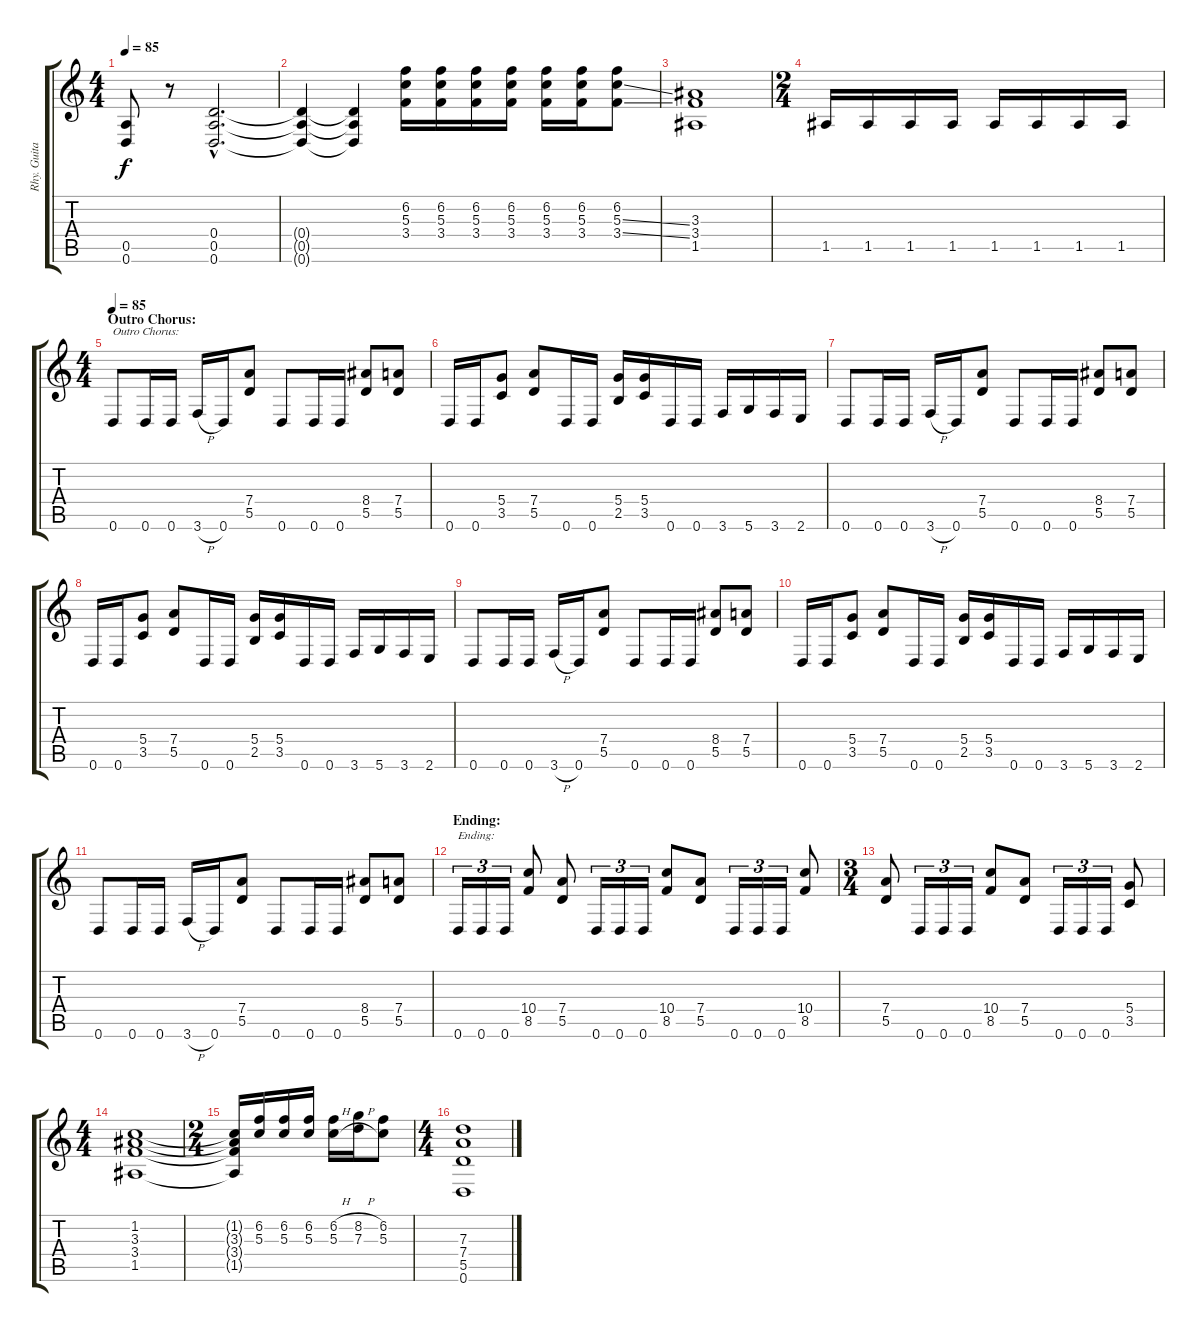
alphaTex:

\track ("Rhy. Guitar 1" "Rhy. Guita") {instrument overdrivenguitar}
\staff {score tabs}
\tuning (E4 B3 G3 D3 A2 D2) {hide}
\ts (4 4)
\tempo 85
\clef g2
\ks c
(0.5 0.6).8{dy f} r.8 (0.4{hac} 0.5{hac} 0.6{hac}).2{d} |
(0.4{t} 0.5{t} 0.6{t}).4 (0.4{t} 0.5{t} 0.6{t}).4 (6.2 5.3 3.4).16 (6.2 5.3 3.4).16 (6.2 5.3 3.4).16 (6.2 5.3 3.4).16 (6.2 5.3 3.4).16 (6.2 5.3 3.4).16 (6.2 5.3{ss} 3.4{ss}).8 |
(3.3 3.4 1.5).1 |
\ts (2 4)
1.5.16 1.5.16 1.5.16 1.5.16 1.5.16 1.5.16 1.5.16 1.5.16 |
\ts (4 4)
\section ("" "Outro Chorus:")
\tempo 85
0.6.8{txt "Outro Chorus:"} 0.6.16 0.6.16 3.6{h}.16 0.6.16 (7.4 5.5).8 0.6.8 0.6.16 0.6.16 (8.4 5.5).8 (7.4 5.5).8 |
0.6.16 0.6.16 (5.4 3.5).8 (7.4 5.5).8 0.6.16 0.6.16 (5.4 2.5).16 (5.4 3.5).16 0.6.16 0.6.16 3.6.16 5.6.16 3.6.16 2.6.16 |
0.6.8 0.6.16 0.6.16 3.6{h}.16 0.6.16 (7.4 5.5).8 0.6.8 0.6.16 0.6.16 (8.4 5.5).8 (7.4 5.5).8 |
0.6.16 0.6.16 (5.4 3.5).8 (7.4 5.5).8 0.6.16 0.6.16 (5.4 2.5).16 (5.4 3.5).16 0.6.16 0.6.16 3.6.16 5.6.16 3.6.16 2.6.16 |
0.6.8 0.6.16 0.6.16 3.6{h}.16 0.6.16 (7.4 5.5).8 0.6.8 0.6.16 0.6.16 (8.4 5.5).8 (7.4 5.5).8 |
0.6.16 0.6.16 (5.4 3.5).8 (7.4 5.5).8 0.6.16 0.6.16 (5.4 2.5).16 (5.4 3.5).16 0.6.16 0.6.16 3.6.16 5.6.16 3.6.16 2.6.16 |
0.6.8 0.6.16 0.6.16 3.6{h}.16 0.6.16 (7.4 5.5).8 0.6.8 0.6.16 0.6.16 (8.4 5.5).8 (7.4 5.5).8 |
\section ("" "Ending:")
0.6.16{tu (3 2) txt "Ending:"} 0.6.16{tu (3 2)} 0.6.16{tu (3 2)} (10.4 8.5).8 (7.4 5.5).8 0.6.16{tu (3 2)} 0.6.16{tu (3 2)} 0.6.16{tu (3 2)} (10.4 8.5).8 (7.4 5.5).8 0.6.16{tu (3 2)} 0.6.16{tu (3 2)} 0.6.16{tu (3 2)} (10.4 8.5).8 |
\ts (3 4)
(7.4 5.5).8 0.6.16{tu (3 2)} 0.6.16{tu (3 2)} 0.6.16{tu (3 2)} (10.4 8.5).8 (7.4 5.5).8 0.6.16{tu (3 2)} 0.6.16{tu (3 2)} 0.6.16{tu (3 2)} (5.4 3.5).8 |
\ts (4 4)
(1.2 3.3 3.4 1.5).1 |
\ts (2 4)
(1.2{t} 3.3{t} 3.4{t} 1.5{t}).16 (6.2 5.3).16 (6.2 5.3).16 (6.2 5.3).16 (6.2{h} 5.3{h}).16 (8.2{h} 7.3{h}).16 (6.2 5.3).8 |
\ts (4 4)
(7.3 7.4 5.5 0.6).1
